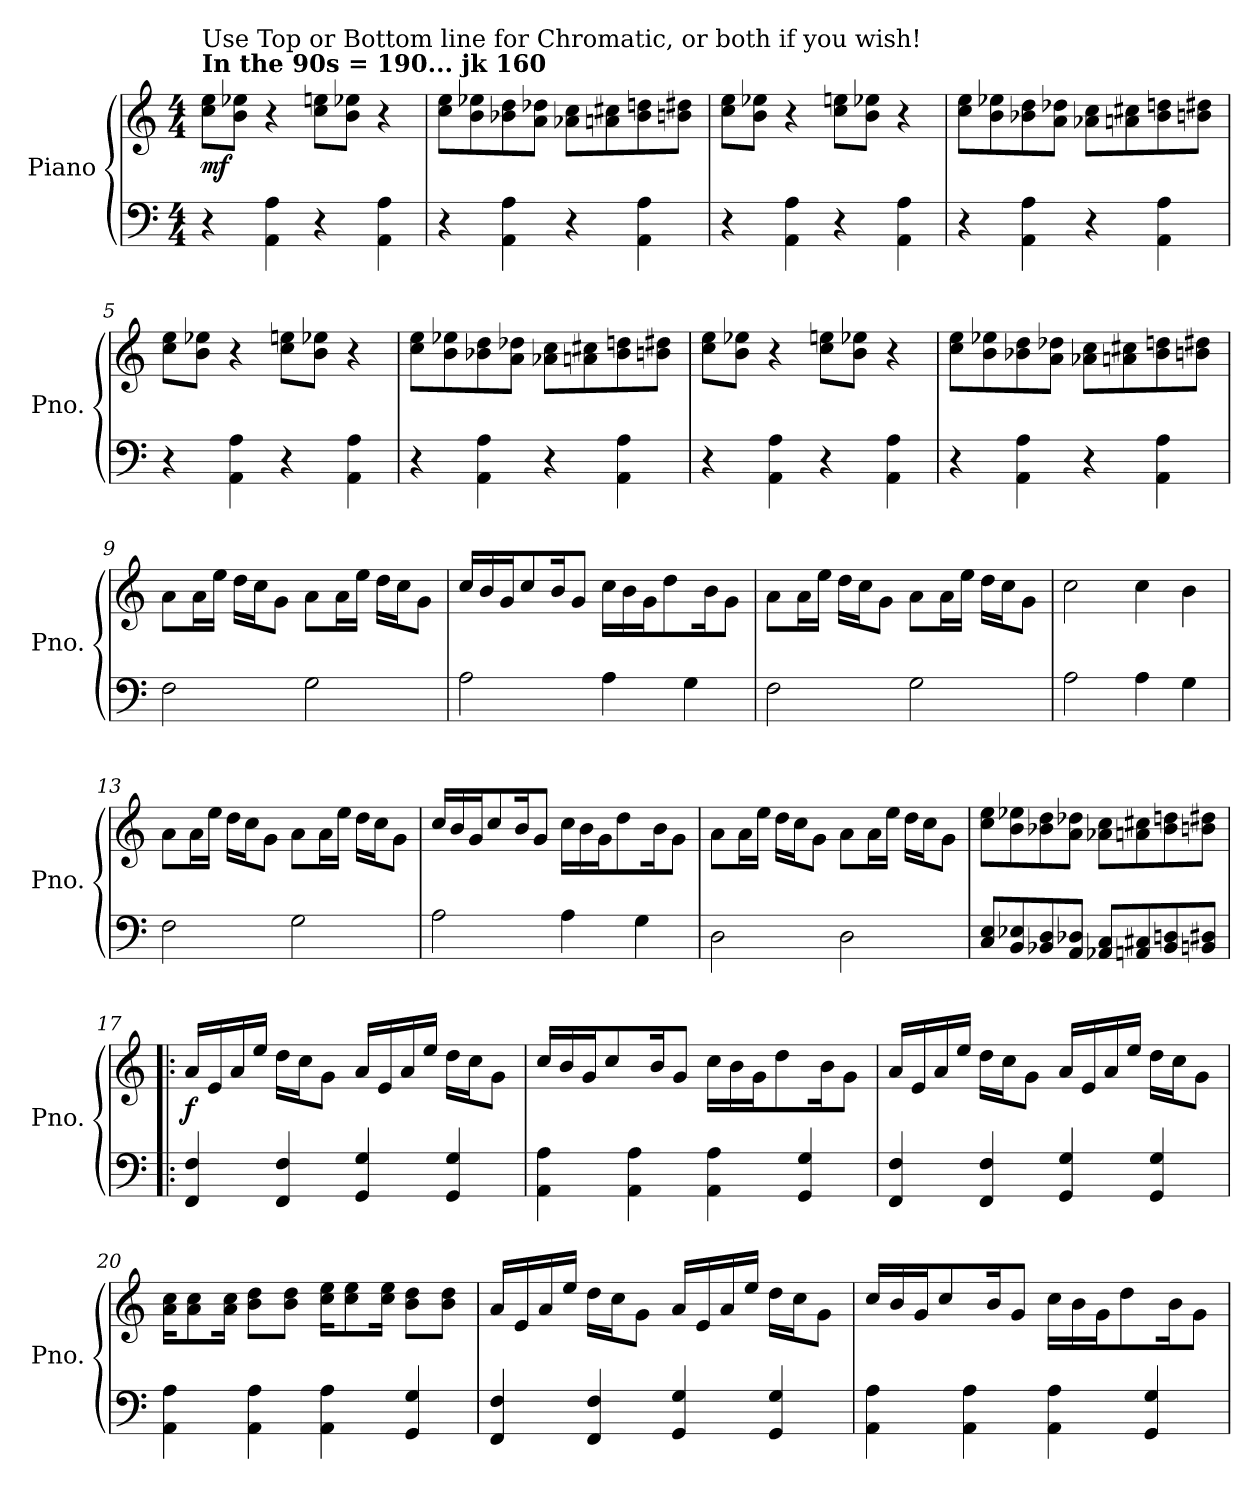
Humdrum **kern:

**kern	**kern	**dynam
*part1	*part1	*part1
*staff2	*staff1	*staff1/2
*I"Piano	*	*
*I'Pno.	*	*
*clefF4	*clefG2	*
*k[]	*k[]	*
*M4/4	*M4/4	*
=1	=1	=1
!	!LO:TX:a:B:t=In the 90s = 190... jk 160	!
!	!LO:TX:a:t=Use Top or Bottom line for Chromatic, or both if you wish!	!
!	!	!LO:DY:b
4r	8cc\ 8ee\L	mf
.	8b\ 8ee-X\J	.
4AA\ 4A\	4r	.
4r	8cc\ 8een\L	.
.	8b\ 8ee-X\J	.
4AA\ 4A\	4r	.
=2	=2	=2
4r	8cc\ 8ee\L	.
.	8b\ 8ee-X\	.
4AA\ 4A\	8b-X\ 8dd\	.
.	8a\ 8dd-X\J	.
4r	8a-X\ 8cc\L	.
.	8an\ 8cc#X\	.
4AA\ 4A\	8b-\ 8ddn\	.
.	8bn\ 8dd#X\J	.
=3	=3	=3
4r	8cc\ 8ee\L	.
.	8b\ 8ee-X\J	.
4AA\ 4A\	4r	.
4r	8cc\ 8een\L	.
.	8b\ 8ee-X\J	.
4AA\ 4A\	4r	.
!!LO:LB:g=z
=4	=4	=4
4r	8cc\ 8ee\L	.
.	8b\ 8ee-X\	.
4AA\ 4A\	8b-X\ 8dd\	.
.	8a\ 8dd-X\J	.
4r	8a-X\ 8cc\L	.
.	8an\ 8cc#X\	.
4AA\ 4A\	8b-\ 8ddn\	.
.	8bn\ 8dd#X\J	.
=5	=5	=5
4r	8cc\ 8ee\L	.
.	8b\ 8ee-X\J	.
4AA\ 4A\	4r	.
4r	8cc\ 8een\L	.
.	8b\ 8ee-X\J	.
4AA\ 4A\	4r	.
=6	=6	=6
4r	8cc\ 8ee\L	.
.	8b\ 8ee-X\	.
4AA\ 4A\	8b-X\ 8dd\	.
.	8a\ 8dd-X\J	.
4r	8a-X\ 8cc\L	.
.	8an\ 8cc#X\	.
4AA\ 4A\	8b-\ 8ddn\	.
.	8bn\ 8dd#X\J	.
!!LO:LB:g=z
=7	=7	=7
4r	8cc\ 8ee\L	.
.	8b\ 8ee-X\J	.
4AA\ 4A\	4r	.
4r	8cc\ 8een\L	.
.	8b\ 8ee-X\J	.
4AA\ 4A\	4r	.
=8	=8	=8
4r	8cc\ 8ee\L	.
.	8b\ 8ee-X\	.
4AA\ 4A\	8b-X\ 8dd\	.
.	8a\ 8dd-X\J	.
4r	8a-X\ 8cc\L	.
.	8an\ 8cc#X\	.
4AA\ 4A\	8b-\ 8ddn\	.
.	8bn\ 8dd#X\J	.
=9	=9	=9
2F\	8a\L	.
.	16a\L	.
.	16ee\JJ	.
.	16dd\LL	.
.	16cc\J	.
.	8g\J	.
2G\	8a\L	.
.	16a\L	.
.	16ee\JJ	.
.	16dd\LL	.
.	16cc\J	.
.	8g\J	.
!!LO:LB:g=z
=10	=10	=10
2A\	16cc/LL	.
.	16b/	.
.	16g/J	.
.	8cc/	.
.	16b/K	.
.	8g/J	.
4A\	16cc\LL	.
.	16b\	.
.	16g\J	.
.	8dd\	.
4G\	.	.
.	16b\K	.
.	8g\J	.
=11	=11	=11
2F\	8a\L	.
.	16a\L	.
.	16ee\JJ	.
.	16dd\LL	.
.	16cc\J	.
.	8g\J	.
2G\	8a\L	.
.	16a\L	.
.	16ee\JJ	.
.	16dd\LL	.
.	16cc\J	.
.	8g\J	.
=12	=12	=12
2A\	2cc\	.
4A\	4cc\	.
4G\	4b\	.
=13	=13	=13
2F\	8a\L	.
.	16a\L	.
.	16ee\JJ	.
.	16dd\LL	.
.	16cc\J	.
.	8g\J	.
2G\	8a\L	.
.	16a\L	.
.	16ee\JJ	.
.	16dd\LL	.
.	16cc\J	.
.	8g\J	.
!!LO:LB:g=z
=14	=14	=14
2A\	16cc/LL	.
.	16b/	.
.	16g/J	.
.	8cc/	.
.	16b/K	.
.	8g/J	.
4A\	16cc\LL	.
.	16b\	.
.	16g\J	.
.	8dd\	.
4G\	.	.
.	16b\K	.
.	8g\J	.
=15	=15	=15
2D\	8a\L	.
.	16a\L	.
.	16ee\JJ	.
.	16dd\LL	.
.	16cc\J	.
.	8g\J	.
2D\	8a\L	.
.	16a\L	.
.	16ee\JJ	.
.	16dd\LL	.
.	16cc\J	.
.	8g\J	.
=16	=16	=16
8C/ 8E/L	8cc\ 8ee\L	.
8BB/ 8E-X/	8b\ 8ee-X\	.
8BB-X/ 8D/	8b-X\ 8dd\	.
8AA/ 8D-X/J	8a\ 8dd-X\J	.
8AA-X/ 8C/L	8a-X\ 8cc\L	.
8AAn/ 8C#X/	8an\ 8cc#X\	.
8BB-/ 8Dn/	8b-\ 8ddn\	.
8BBn/ 8D#X/J	8bn\ 8dd#X\J	.
!!LO:PB:g=z
=17!|:	=17!|:	=17!|:
!	!	!LO:DY:b
4FF/ 4F/	16a/LL	f
.	16e/	.
.	16a/	.
.	16ee/JJ	.
4FF/ 4F/	16dd\LL	.
.	16cc\J	.
.	8g\J	.
4GG/ 4G/	16a/LL	.
.	16e/	.
.	16a/	.
.	16ee/JJ	.
4GG/ 4G/	16dd\LL	.
.	16cc\J	.
.	8g\J	.
=18	=18	=18
4AA\ 4A\	16cc/LL	.
.	16b/	.
.	16g/J	.
.	8cc/	.
4AA\ 4A\	.	.
.	16b/K	.
.	8g/J	.
4AA\ 4A\	16cc\LL	.
.	16b\	.
.	16g\J	.
.	8dd\	.
4GG/ 4G/	.	.
.	16b\K	.
.	8g\J	.
=19	=19	=19
4FF/ 4F/	16a/LL	.
.	16e/	.
.	16a/	.
.	16ee/JJ	.
4FF/ 4F/	16dd\LL	.
.	16cc\J	.
.	8g\J	.
4GG/ 4G/	16a/LL	.
.	16e/	.
.	16a/	.
.	16ee/JJ	.
4GG/ 4G/	16dd\LL	.
.	16cc\J	.
.	8g\J	.
!!LO:LB:g=z
=20	=20	=20
4AA\ 4A\	16a\ 16cc\KL	.
.	8a\ 8cc\	.
.	16a\ 16cc\Jk	.
4AA\ 4A\	8b\ 8dd\L	.
.	8b\ 8dd\J	.
4AA\ 4A\	16cc\ 16ee\KL	.
.	8cc\ 8ee\	.
.	16cc\ 16ee\Jk	.
4GG/ 4G/	8b\ 8dd\L	.
.	8b\ 8dd\J	.
=21	=21	=21
4FF/ 4F/	16a/LL	.
.	16e/	.
.	16a/	.
.	16ee/JJ	.
4FF/ 4F/	16dd\LL	.
.	16cc\J	.
.	8g\J	.
4GG/ 4G/	16a/LL	.
.	16e/	.
.	16a/	.
.	16ee/JJ	.
4GG/ 4G/	16dd\LL	.
.	16cc\J	.
.	8g\J	.
=22	=22	=22
4AA\ 4A\	16cc/LL	.
.	16b/	.
.	16g/J	.
.	8cc/	.
4AA\ 4A\	.	.
.	16b/K	.
.	8g/J	.
4AA\ 4A\	16cc\LL	.
.	16b\	.
.	16g\J	.
.	8dd\	.
4GG/ 4G/	.	.
.	16b\K	.
.	8g\J	.
=	=	=
*-	*-	*-
